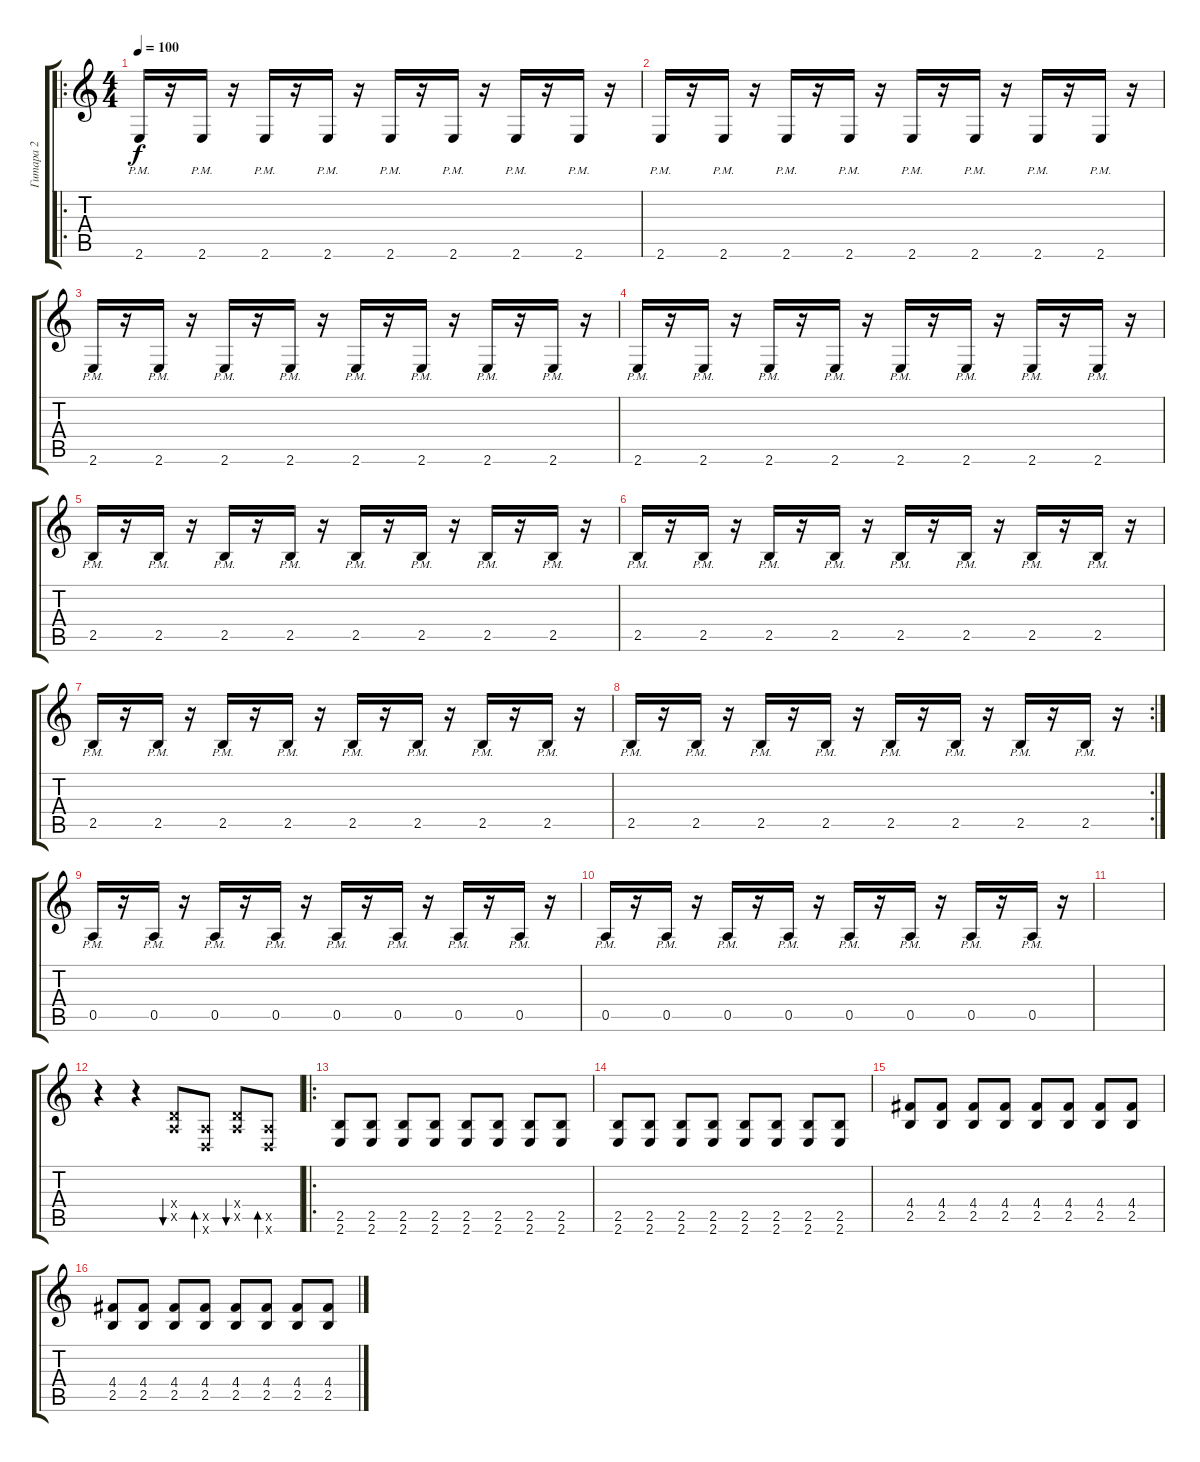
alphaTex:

\track ("Гитара 2" "Гитара 2") {instrument overdrivenguitar}
\staff {score tabs}
\tuning (E4 B3 G3 D3 A2 D2) {hide}
\ro
\ts (4 4)
\tempo 100
\clef g2
\ks c
2.6{pm}.16{dy f} r.16 2.6{pm}.16 r.16 2.6{pm}.16 r.16 2.6{pm}.16 r.16 2.6{pm}.16 r.16 2.6{pm}.16 r.16 2.6{pm}.16 r.16 2.6{pm}.16 r.16 |
2.6{pm}.16 r.16 2.6{pm}.16 r.16 2.6{pm}.16 r.16 2.6{pm}.16 r.16 2.6{pm}.16 r.16 2.6{pm}.16 r.16 2.6{pm}.16 r.16 2.6{pm}.16 r.16 |
2.6{pm}.16 r.16 2.6{pm}.16 r.16 2.6{pm}.16 r.16 2.6{pm}.16 r.16 2.6{pm}.16 r.16 2.6{pm}.16 r.16 2.6{pm}.16 r.16 2.6{pm}.16 r.16 |
2.6{pm}.16 r.16 2.6{pm}.16 r.16 2.6{pm}.16 r.16 2.6{pm}.16 r.16 2.6{pm}.16 r.16 2.6{pm}.16 r.16 2.6{pm}.16 r.16 2.6{pm}.16 r.16 |
2.5{pm}.16 r.16 2.5{pm}.16 r.16 2.5{pm}.16 r.16 2.5{pm}.16 r.16 2.5{pm}.16 r.16 2.5{pm}.16 r.16 2.5{pm}.16 r.16 2.5{pm}.16 r.16 |
2.5{pm}.16 r.16 2.5{pm}.16 r.16 2.5{pm}.16 r.16 2.5{pm}.16 r.16 2.5{pm}.16 r.16 2.5{pm}.16 r.16 2.5{pm}.16 r.16 2.5{pm}.16 r.16 |
2.5{pm}.16 r.16 2.5{pm}.16 r.16 2.5{pm}.16 r.16 2.5{pm}.16 r.16 2.5{pm}.16 r.16 2.5{pm}.16 r.16 2.5{pm}.16 r.16 2.5{pm}.16 r.16 |
\rc 2
2.5{pm}.16 r.16 2.5{pm}.16 r.16 2.5{pm}.16 r.16 2.5{pm}.16 r.16 2.5{pm}.16 r.16 2.5{pm}.16 r.16 2.5{pm}.16 r.16 2.5{pm}.16 r.16 |
0.5{pm}.16 r.16 0.5{pm}.16 r.16 0.5{pm}.16 r.16 0.5{pm}.16 r.16 0.5{pm}.16 r.16 0.5{pm}.16 r.16 0.5{pm}.16 r.16 0.5{pm}.16 r.16 |
0.5{pm}.16 r.16 0.5{pm}.16 r.16 0.5{pm}.16 r.16 0.5{pm}.16 r.16 0.5{pm}.16 r.16 0.5{pm}.16 r.16 0.5{pm}.16 r.16 0.5{pm}.16 r.16 |
|
r.4 r.4 (0.4{x} 0.5{x}).8{bu 60} (0.5{x} 0.6{x}).8{bd 60} (0.4{x} 0.5{x}).8{bu 60} (0.5{x} 0.6{x}).8{bd 60} |
\ro
(2.5 2.6).8 (2.5 2.6).8 (2.5 2.6).8 (2.5 2.6).8 (2.5 2.6).8 (2.5 2.6).8 (2.5 2.6).8 (2.5 2.6).8 |
(2.5 2.6).8 (2.5 2.6).8 (2.5 2.6).8 (2.5 2.6).8 (2.5 2.6).8 (2.5 2.6).8 (2.5 2.6).8 (2.5 2.6).8 |
(4.4 2.5).8 (4.4 2.5).8 (4.4 2.5).8 (4.4 2.5).8 (4.4 2.5).8 (4.4 2.5).8 (4.4 2.5).8 (4.4 2.5).8 |
(4.4 2.5).8 (4.4 2.5).8 (4.4 2.5).8 (4.4 2.5).8 (4.4 2.5).8 (4.4 2.5).8 (4.4 2.5).8 (4.4 2.5).8
